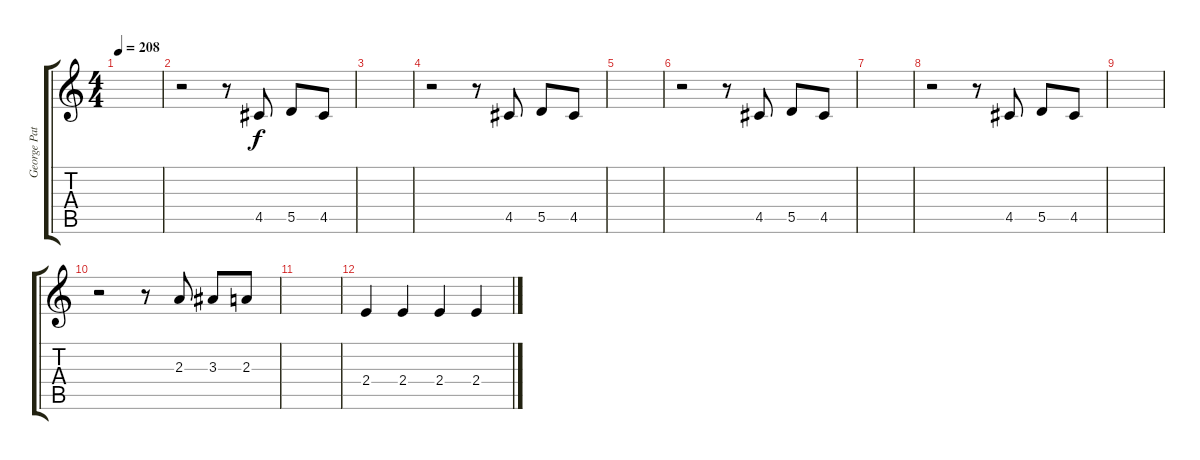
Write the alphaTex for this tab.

\track ("George Patas" "George Pat") {instrument distortionguitar}
\staff {score tabs}
\tuning (E4 B3 G3 D3 A2 E2) {hide}
\ts (4 4)
\tempo 208
\clef g2
\ks c
|
r.2 r.8 4.5.8 5.5.8 4.5.8 |
|
r.2 r.8 4.5.8 5.5.8 4.5.8 |
|
r.2 r.8 4.5.8 5.5.8 4.5.8 |
|
r.2 r.8 4.5.8 5.5.8 4.5.8 |
|
r.2 r.8 2.3.8 3.3.8 2.3.8 |
|
2.4.4 2.4.4 2.4.4 2.4.4
